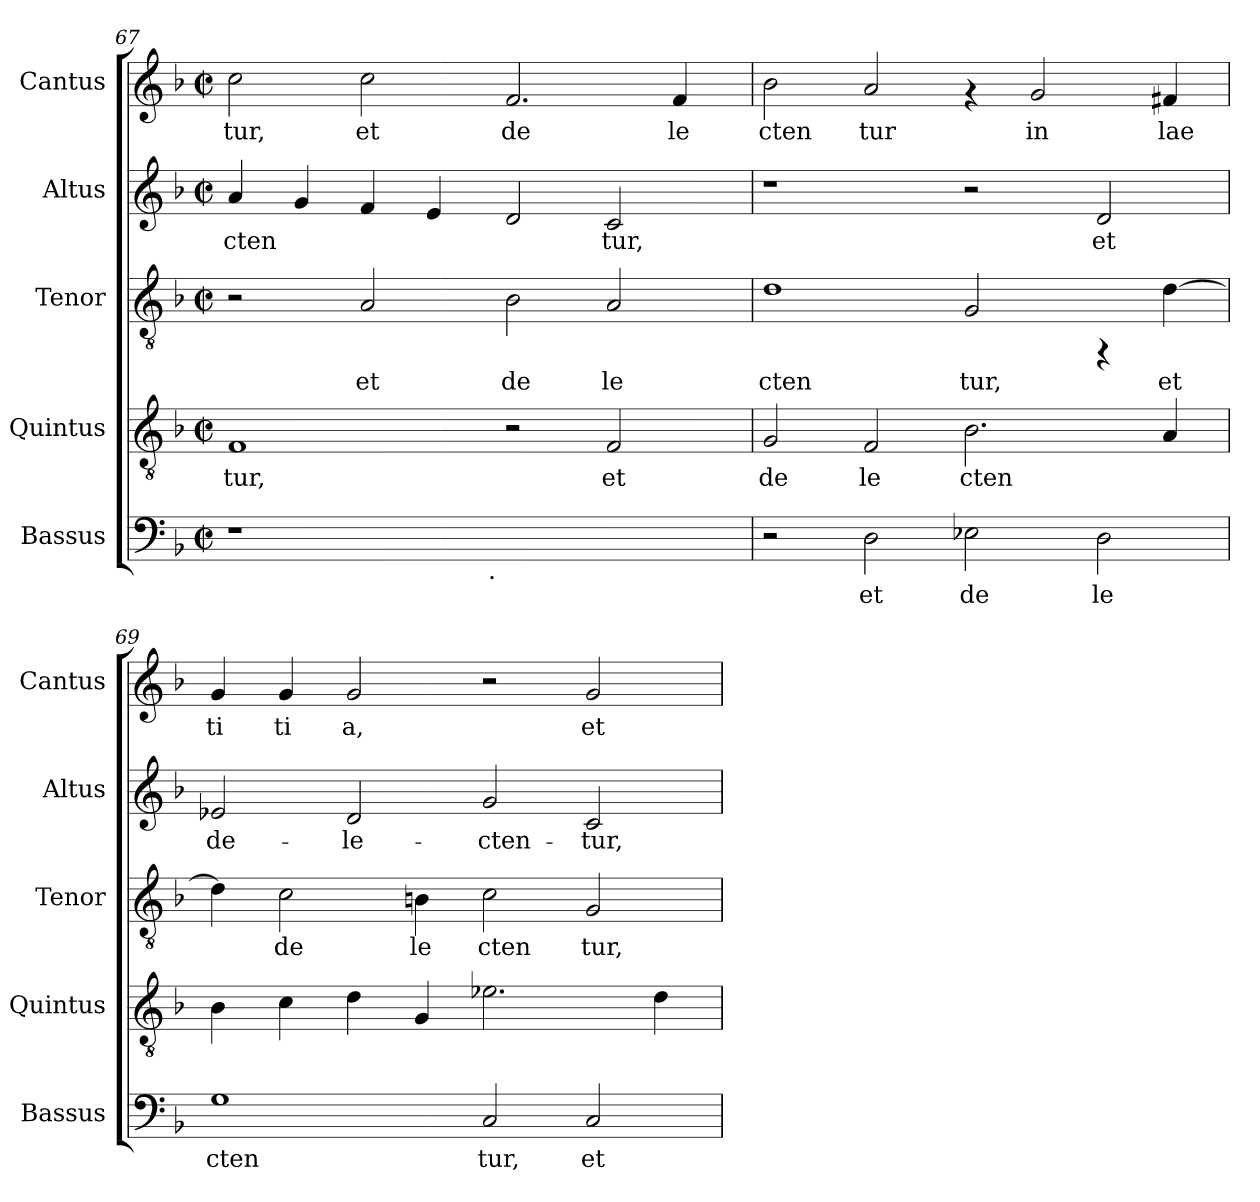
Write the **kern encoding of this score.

**kern	**text	**kern	**text	**kern	**text	**kern	**text	**kern	**text
*part5	*part5	*part4	*part4	*part3	*part3	*part2	*part2	*part1	*part1
*staff5	*staff5	*staff4	*staff4	*staff3	*staff3	*staff2	*staff2	*staff1	*staff1
*I"Bassus	*	*I"Quintus	*	*I"Tenor	*	*I"Altus	*	*I"Cantus	*
*I'Bassus	*	*I'Quintus	*	*I'Tenor	*	*I'Altus	*	*I'Cantus	*
!!LO:PB:g=z
*clefF4	*	*clefGv2	*	*clefGv2	*	*clefG2	*	*clefG2	*
*k[b-]	*	*k[b-]	*	*k[b-]	*	*k[b-]	*	*k[b-]	*
*F:	*	*F:	*	*F:	*	*F:	*	*F:	*
*M2/2	*	*M2/2	*	*M2/2	*	*M2/2	*	*M2/2	*
*met(c|)	*	*met(c|)	*	*met(c|)	*	*met(c|)	*	*met(c|)	*
=67	=67	=67	=67	=67	=67	=67	=67	=67	=67
!	!	!	!LO:LY:b:cj	!	!	!	!LO:LY:b:cj	!	!LO:LY:b:cj
*^	*	*	*	*	*	*	*	*	*
1r	2ryy	.	1F	tur,	2r	.	4a/	cten-	2cc\	-tur,
!	!	!	!	!	!	!	!	!LO:LY:b:cj	!	!
.	.	.	.	.	.	.	4g/	--	.	.
!	!	!	!	!	!	!LO:LY:b:cj	!	!LO:LY:b:cj	!	!LO:LY:b:cj
.	4...ryy	.	.	.	2A/	et	4f/	--	2cc\	et
!	!	!	!	!	!	!	!	!LO:LY:b:cj	!	!
.	.	.	.	.	.	.	4e/	--	.	.
!	!LO:TX:b:t=.	!	!	!	!	!	!	!	!	!
.	1ryy	.	.	.	.	.	.	.	.	.
!	!	!	!	!	!	!LO:LY:b:cj	!	!LO:LY:b:cj	!	!LO:LY:b:cj
1ryy	.	.	2r	.	2B-\	de	2d/	--	2.f/	de
!	!	!	!	!LO:LY:b:cj	!	!LO:LY:b:cj	!	!LO:LY:b:cj	!	!
.	.	.	2F/	et	2A/	le	2c/	-tur,	.	.
!	!	!	!	!	!	!	!	!	!	!LO:LY:b:cj
.	.	.	.	.	.	.	.	.	4f/	le
.	32ryy	.	.	.	.	.	.	.	.	.
=68	=68	=68	=68	=68	=68	=68	=68	=68	=68	=68
!	!	!	!	!LO:LY:b:cj	!	!LO:LY:b:cj	!	!	!	!LO:LY:b:cj
*v	*v	*	*	*	*	*	*	*	*	*
2r	.	2G/	de	1d	cten	1r	.	2b-\	cten
!	!LO:LY:b:cj	!	!LO:LY:b:cj	!	!	!	!	!	!LO:LY:b:cj
2D\	et	2F/	le	.	.	.	.	2a/	tur
!	!LO:LY:b:cj	!	!LO:LY:b:cj	!	!LO:LY:b:cj	!	!	!	!
2E-X\	de	2.B-\	cten	2G/	tur,	2r	.	4rf	.
!	!	!	!	!	!	!	!	!	!LO:LY:b:cj
.	.	.	.	.	.	.	.	2g/	in
!	!LO:LY:b:cj	!	!	!	!	!	!LO:LY:b:cj	!	!
2D\	le	.	.	4rFF	.	2d/	et	.	.
!	!	!	!LO:LY:b:cj	!	!LO:LY:b:cj	!	!	!	!LO:LY:b:cj
.	.	4A/	.	[>4d\	et	.	.	4f#X/	lae
=69	=69	=69	=69	=69	=69	=69	=69	=69	=69
!	!LO:LY:b:cj	!	!LO:LY:b:cj	!	!LO:LY:b:cj	!	!LO:LY:b:cj	!	!LO:LY:b:cj
1G	cten	4B-\	.	4d\]	.	2e-X/	de-	4g/	ti
!	!	!	!LO:LY:b:cj	!	!LO:LY:b:cj	!	!	!	!LO:LY:b:cj
.	.	4c\	.	2c\	de	.	.	4g/	ti
!	!	!	!LO:LY:b:cj	!	!	!	!LO:LY:b:cj	!	!LO:LY:b:cj
.	.	4d\	.	.	.	2d/	-le-	2g/	a,
!	!	!	!LO:LY:b:cj	!	!LO:LY:b:cj	!	!	!	!
.	.	4G/	.	4Bn\	le	.	.	.	.
!	!LO:LY:b:cj	!	!LO:LY:b:cj	!	!LO:LY:b:cj	!	!LO:LY:b:cj	!	!
2C/	tur,	2.e-X\	.	2c\	cten	2g/	-cten-	2r	.
!	!LO:LY:b:cj	!	!	!	!LO:LY:b:cj	!	!LO:LY:b:cj	!	!LO:LY:b:cj
2C/	et	.	.	2G/	tur,	2c/	-tur,	2g/	et
!	!	!	!LO:LY:b:cj	!	!	!	!	!	!
.	.	4d\	.	.	.	.	.	.	.
=	=	=	=	=	=	=	=	=	=
*-	*-	*-	*-	*-	*-	*-	*-	*-	*-
